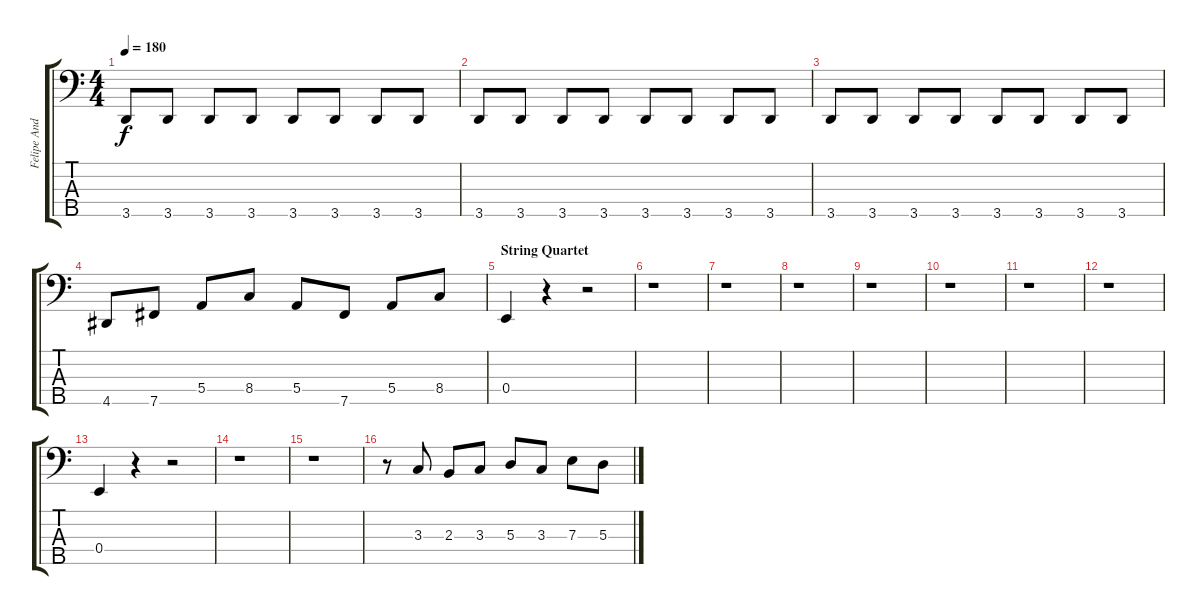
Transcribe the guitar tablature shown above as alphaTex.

\track ("Felipe Andreoli" "Felipe And") {instrument electricbassfinger}
\staff {score tabs}
\tuning (G2 D2 A1 E1 B0) {hide}
\ts (4 4)
\tempo 180
\clef f4
\ks c
3.5.8{dy f} 3.5.8 3.5.8 3.5.8 3.5.8 3.5.8 3.5.8 3.5.8 |
3.5.8 3.5.8 3.5.8 3.5.8 3.5.8 3.5.8 3.5.8 3.5.8 |
3.5.8 3.5.8 3.5.8 3.5.8 3.5.8 3.5.8 3.5.8 3.5.8 |
4.5.8 7.5.8 5.4.8 8.4.8 5.4.8 7.5.8 5.4.8 8.4.8 |
\section ("" "String Quartet")
0.4.4 r.4 r.2 |
r.1 |
r.1 |
r.1 |
r.1 |
r.1 |
r.1 |
r.1 |
0.4.4 r.4 r.2 |
r.1 |
r.1 |
r.8 3.3.8 2.3.8 3.3.8 5.3.8 3.3.8 7.3.8 5.3.8
